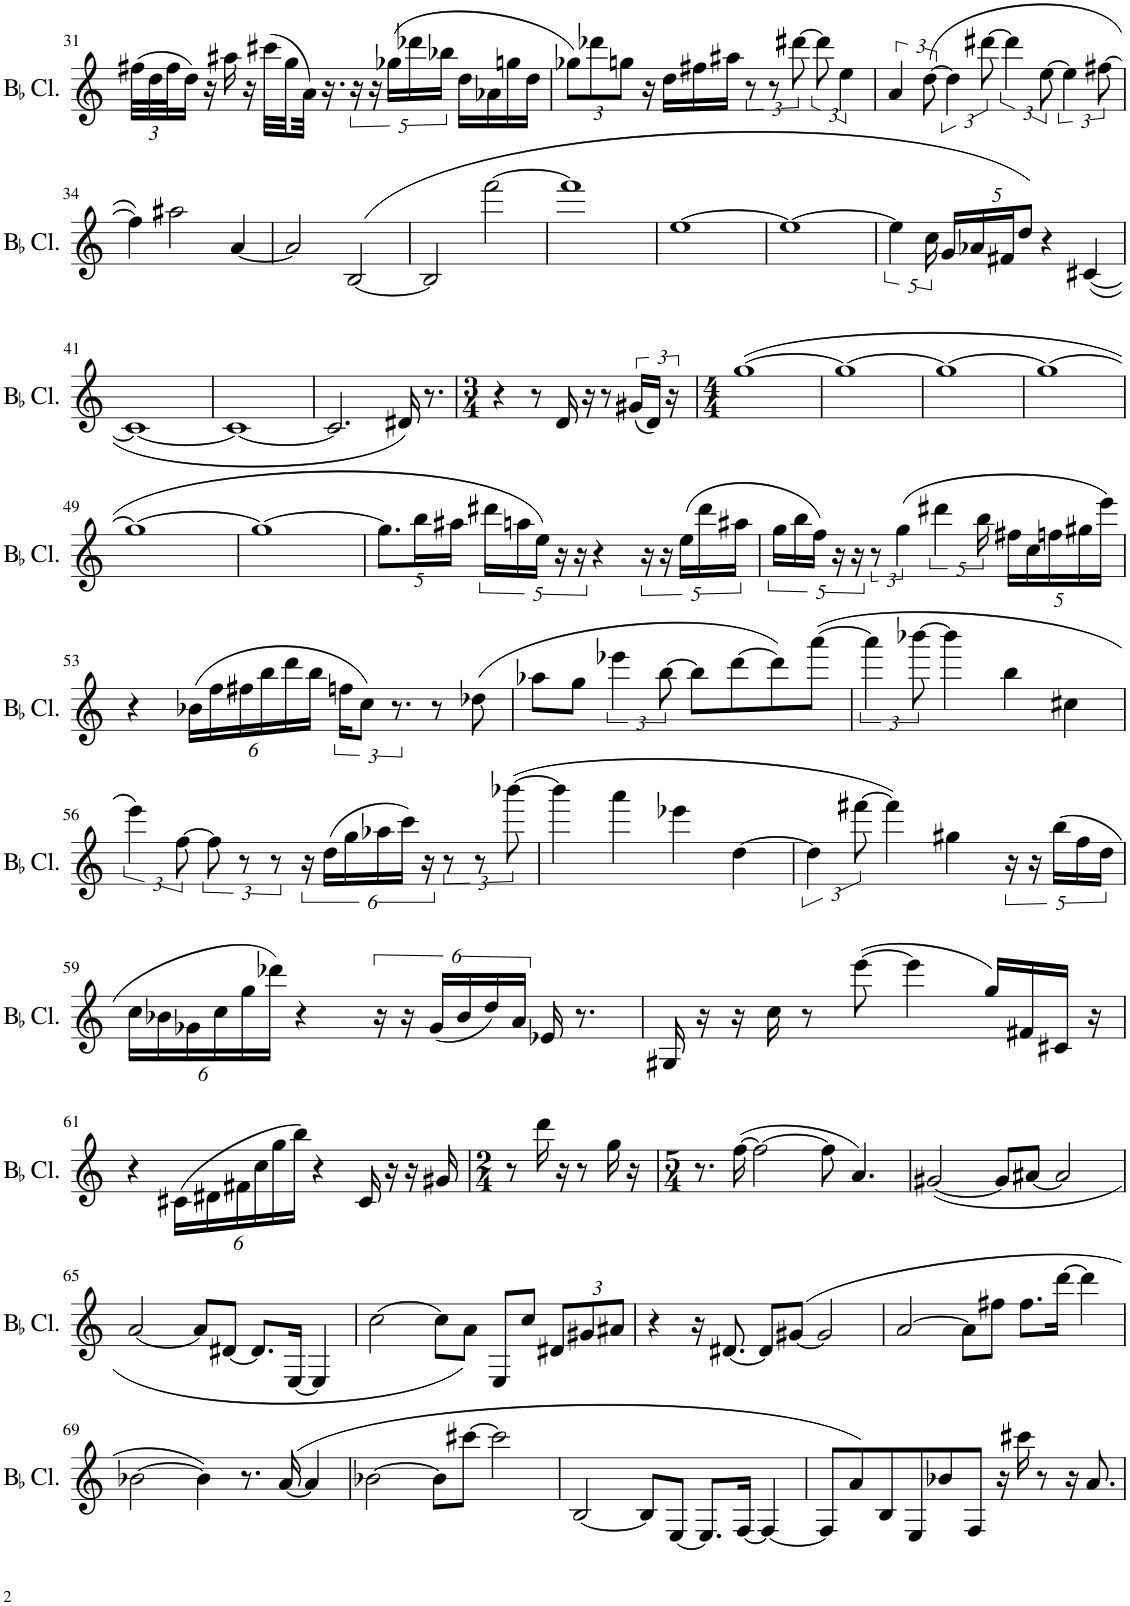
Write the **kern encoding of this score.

**kern
*part1
*staff1
*I"BaccidentalFlat Clarinet
*I'BaccidentalFlat Cl.
!!LO:PB:g=z
*clefG2
*Trd1c2
*k[]
*M4/4
*Xbrackettup
=31
(48ff#X\LLL
48dd\
48ff#\J
16dd\JJ)
16r
16aa#X\
16r
(32ccc#X\LLL
32gg\
32a\JJJ)
16.r
*brackettup
20r
20r
(20gg-X\LL
20ddd-X\
20bb-X\JJ
16dd\LL
16a-X\
16ggn\
16dd\JJ
=32
*Xbrackettup
12gg-X\L)
12ddd-X\
12ggn\J
16r
16dd\LL
16ff#X\
16aa#X\JJ
*brackettup
12r
12r
[12ddd#X\
12ddd#\]
6ee\
=33
6a/
([4dd\
[4ddd#X\
[4ee\
[12ff#X\
!!LO:LB:g=z
=34
4ff#\])
2aa#X\
[4a/
=35
2a/]
([2B/
=36
2B/]
[2fff\
=37
1fff]
=38
[1ee
=39
1ee_
=40
5ee\]
20cc\
*Xbrackettup
20g/LL
20a-X/
20f#X/J
10dd/J)
4r
([4c#X/
!!LO:LB:g=z
=41
1c#_
=42
1c#_
=43
2.c#/]
16d#X/)
8.r
=44
*M3/4
4r
8r
16d/
16r
8r
*brackettup
(24g#X/LL
24d/JJ)
24r
=45
*M4/4
([1gg
=46
1gg_
=47
1gg_
=48
1gg_
!!LO:LB:g=z
=49
1gg_
=50
1gg_
=51
*Xbrackettup
10.gg\L]
20bb\L
20aa#X\JJ
*brackettup
20ddd#X\LL
20aan\
20ee\JJ)
20r
20r
4r
20r
20r
(20ee\LL
20ddd#\
20aa#X\JJ
=52
20gg\LL
20bb\
20ff\JJ)
20r
20r
12r
(6gg\
5ddd#X\
20bb\
*Xbrackettup
20ff#X\LL
20cc\
20ffn\
20gg#X\
20eee\JJ)
!!LO:LB:g=z
=53
4r
(24b-X\LL
24ff\
24ff#X\
24bb\
24ddd\
24bb\JJ
*brackettup
24ffn\KL
12cc\J)
12.r
8r
(8dd-X\
=54
8aa-X\L
8gg\J
6eee-X\
[12bb\
8bb\L]
[8ddd\
8ddd\])
([8aaa\J
=55
6aaa\]
[12bbb-X\
4bbb-\]
4bb\
4cc#X\
!!LO:LB:g=z
=56
6eee\)
[12ff\
12ff\]
12r
12r
24r
(24dd\LL
24gg\
24aa-X\
24ccc\JJ)
24r
12r
12r
([12bbb-X\
=57
4bbb-\]
4aaa\
4eee-X\
[4dd\
=58
6dd\]
[12fff#X\
4fff#\])
4gg#X\
20r
20r
(20bb\LL
20ff\
20dd\JJ
!!LO:LB:g=z
=59
*Xbrackettup
24cc\LL
24b-X\
24g-X\
24cc\
24gg\
24ddd-X\JJ)
4r
*brackettup
24r
24r
(24g-/LL
24b-/
24dd/)
24a/JJ
16e-X/
8.r
=60
16G#X/
16r
16r
16cc\
8r
([8eee\
4eee\]
16gg/LL)
16f#X/
16c#X/JJ
16r
!!LO:LB:g=z
=61
4r
*Xbrackettup
(24c#X\LL
24d#X\
24f#X\
24cc\
24gg\
24bb\JJ)
4r
16c#/
16r
16r
16g#X/
=62
*M2/4
8r
16ddd\
16r
8r
16gg\
16r
=63
*M5/4
8.r
([16ff\
2ff\_
8ff\]
4.a/)
=64
([2g#X/
8g#/L]
[8a#X/J
2a#/]
!!LO:LB:g=z
=65
[2a/
8a/L]
[8d#X/J
8.d#/L]
[16E/Jk
4E/]
=66
[2cc\
8cc\L]
8a\J)
8E/L
8cc/J
12d#X/L
12g#X/
12a#X/J
=67
4r
16r
[8.d#X/
8d#/L]
([8g#X/J
2g#/]
=68
[2a/
8a\L]
8ff#X\J
8.ff#\L
[16ddd\Jk
4ddd\]
!!LO:LB:g=z
=69
[2b-X\
4b-\])
8.r
([16a/
4a/]
=70
[2b-X\
8b-\L]
[8ccc#X\J
2ccc#\]
=71
[2B/
8B/L]
[8E/J
8.E/L]
[16F/Jk
4F/_
=72
8F/L]
8a/)
8B/
8E/
8b-X/
8F/J
16r
16ccc#X\
8r
16r
8.a/
=
*-
